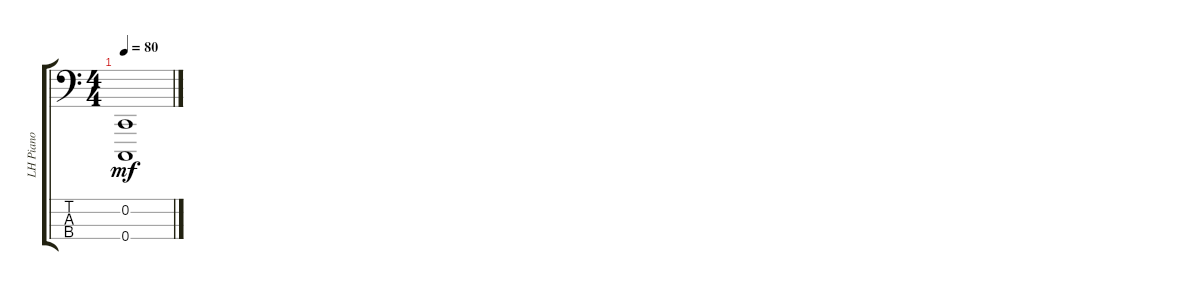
\track ("LH Piano" "LH Piano") {instrument acousticgrandpiano}
\staff {score tabs}
\tuning (F2 C2 G1 C1) {hide}
\ts (4 4)
\tempo 80
\clef f4
\ks c
(0.2 0.4).1{dy mf}
